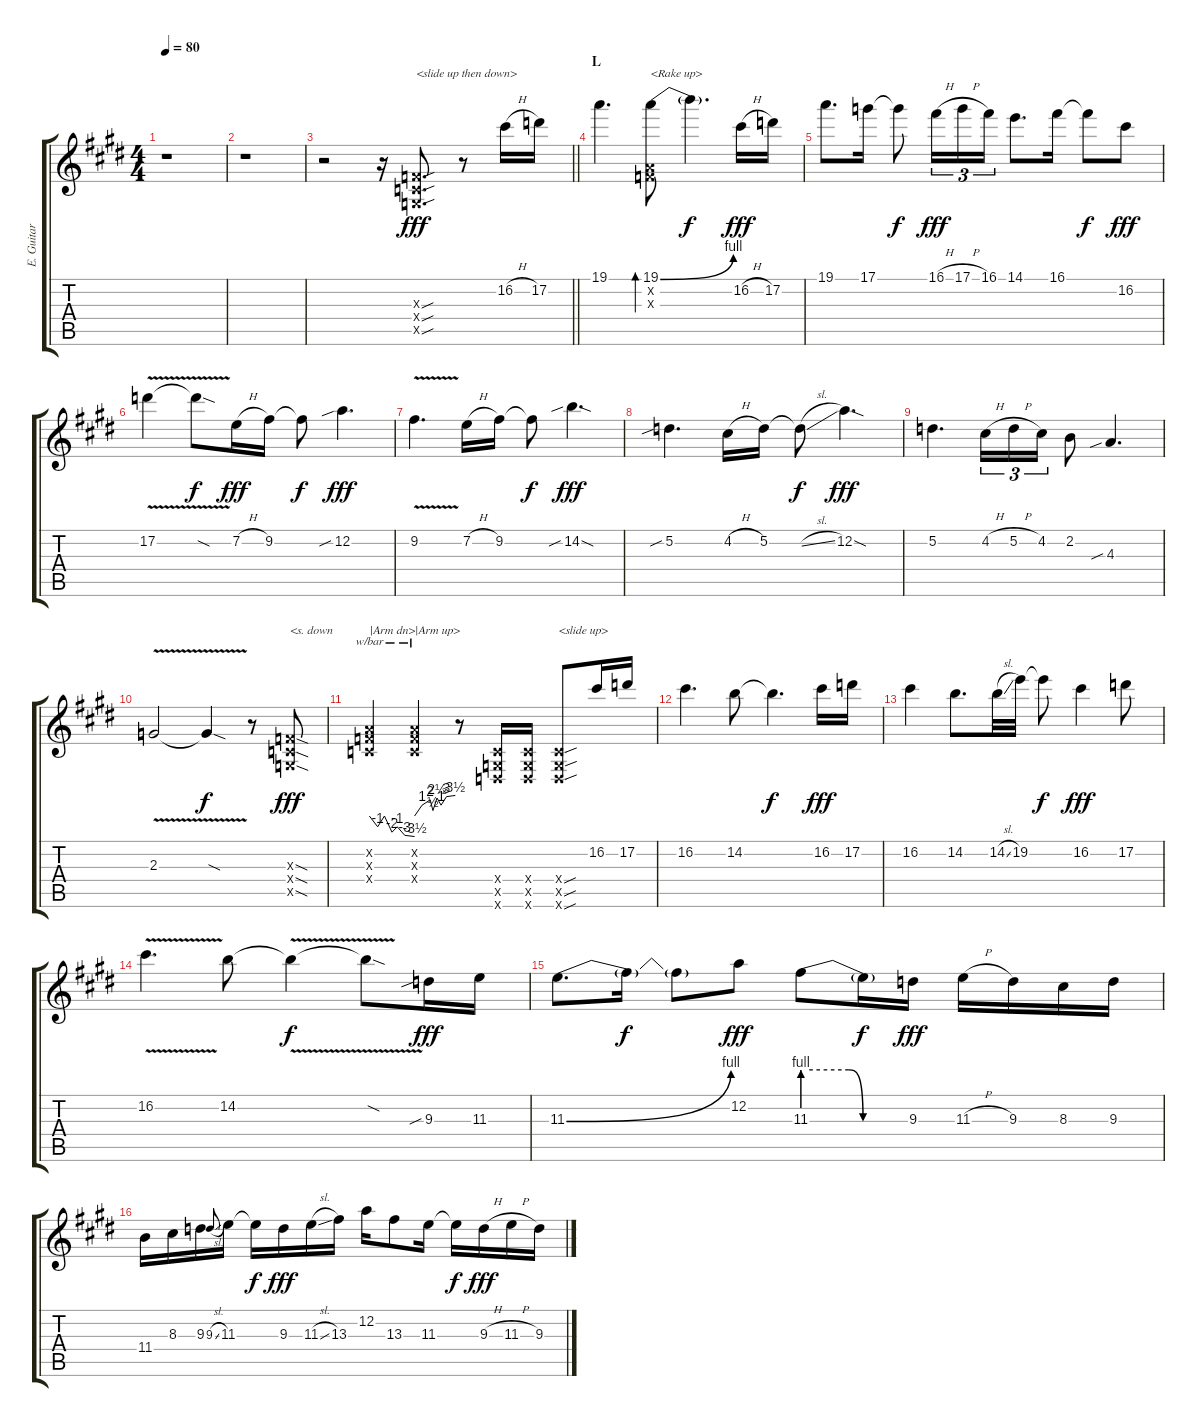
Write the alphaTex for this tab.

\track ("E. Guitar I" "E. Guitar ") {instrument electricguitarclean}
\staff {score tabs}
\tuning (D4 A3 F3 C3 G2 D2) {hide}
\ts (4 4)
\tempo 80
\clef g2
\ks e
r.1{dy fff} |
r.1 |
\barLineRight lightlight
r.2 r.16 (0.3{sou x} 0.4{sou x} 0.5{sou x}).8{d txt "<slide up then down>"} r.8 16.2{h}.16 17.2.16 |
\section ("" "L")
19.1.4{d} (19.1{be (bend 0 0 60 4)} 0.2{x} 0.3{x}).8{bd 120 txt "<Rake up>"} 19.1{t}.4{d dy f} 16.2{h}.16{dy fff} 17.2.16 |
19.1.8{d} 17.1.16 17.1{t}.8{dy f} 16.1{h}.16{tu (3 2) dy fff} 17.1{h}.16{tu (3 2)} 16.1.16{tu (3 2)} 14.1.8{d} 16.1.16 16.1{t}.8{dy f} 16.2.8{dy fff} |
17.2{v}.4 17.2{sod t}.8{dy f} 7.2{h}.16{dy fff} 9.2.16 9.2{t}.8{dy f} 12.2{sib}.4{d dy fff} |
9.2{v}.4{d} 7.2{h}.16 9.2.16 9.2{t}.8{dy f} 14.2{sib sod}.4{d dy fff} |
5.2{sib}.4{d} 4.2{h}.16 5.2.16 5.2{sl t}.8{dy f} 12.2{sod}.4{d dy fff} |
5.2.4{d} 4.2{h}.16{tu (3 2)} 5.2{h}.16{tu (3 2)} 4.2.16{tu (3 2)} 2.2.8 4.3{sib}.4{d} |
2.3{v}.2 2.3{sod t}.4{dy f} r.8 (0.3{sod x} 0.4{sod x} 0.5{sod x}).8{txt "<s. down" dy fff} |
(0.2{x} 0.3{x} 0.4{x}).4{tbe (custom default 0 0 11 -4 20 0 30 -8 37 -4 47 -12 60 -14) txt "|Arm dn>"} (0.2{x} 0.3{x} 0.4{x}).4{tbe (custom default 0 0 11 4 23 8 27 2 33 10 39 4 47 12 60 14) txt "|Arm up>"} r.8 (0.4{x} 0.5{x} 0.6{x}).16 (0.4{x} 0.5{x} 0.6{x}).16 (0.4{sou x} 0.5{sou x} 0.6{sou x}).8{txt "<slide up>"} 16.2.16 17.2.16 |
16.2.4{d} 14.2.8 14.2{t}.4{d dy f} 16.2.16{dy fff} 17.2.16 |
16.2.4 14.2.8{d} 14.2{sl}.32 19.2.32 19.2{t}.8{dy f} 16.2.4{dy fff} 17.2.8 |
16.2{v}.4{d} 14.2.8 14.2{v t}.4{dy f} 14.2{sod t}.8 9.3{sib}.16{dy fff} 11.3.16 |
11.3{be (bend 0 0 60 4)}.8{d} 11.3{t}.16{dy f} 11.3{t}.8 12.2.8{dy fff} 11.3{be (custom 0 4 26 4 34 0 60 0)}.8 11.3{t}.16{dy f} 9.3.16{dy fff} 11.3{h}.16 9.3.16 8.3.16 9.3.16 |
11.4.16 8.3.16 9.3.16 9.3{sl}.8{gr onbeat} 11.3.16 11.3{t}.16{dy f} 9.3.16{dy fff} 11.3{sl}.16 13.3.16 12.2.16 13.3.8 11.3.16 11.3{t}.16{dy f} 9.3{h}.16{dy fff} 11.3{h}.16 9.3.16
